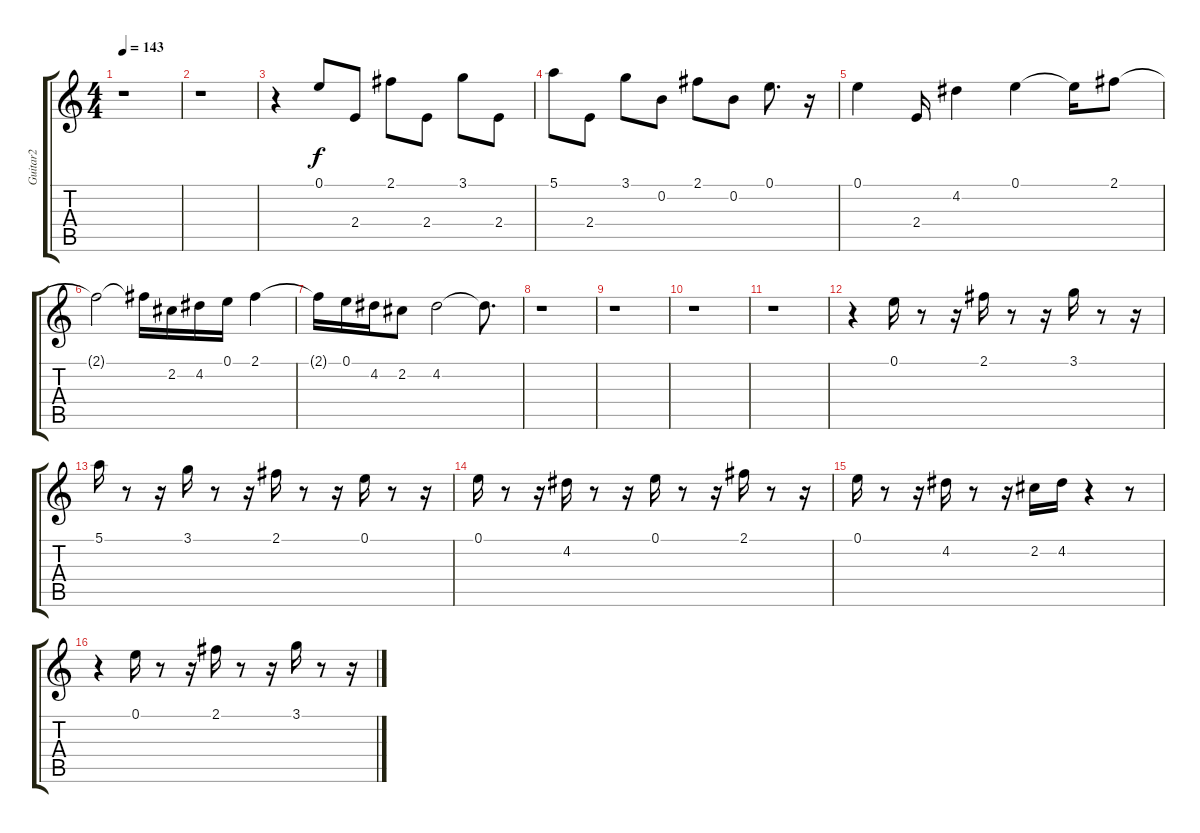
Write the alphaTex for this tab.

\track ("Guitar2" "Guitar2") {instrument distortionguitar}
\staff {score tabs}
\tuning (E4 B3 G3 D3 A2 E2) {hide}
\ts (4 4)
\tempo 143
\clef g2
\ks c
r.1{dy f instrument distortionguitar} |
r.1 |
r.4 0.1.8 2.4.8 2.1.8 2.4.8 3.1.8 2.4.8 |
5.1.8 2.4.8 3.1.8 0.2.8 2.1.8 0.2.8 0.1.8{d} r.16 |
0.1.4 2.4.16 4.2.4 0.1.4 0.1{t}.16 2.1.8 |
2.1{t}.2 2.1{t}.16 2.2.16 4.2.16 0.1.16 2.1.4 |
2.1{t}.16 0.1.16 4.2.16 2.2.8 4.2.2 4.2{t}.8{d} |
r.1 |
r.1 |
r.1 |
r.1 |
r.4 0.1.16 r.8 r.16 2.1.16 r.8 r.16 3.1.16 r.8 r.16 |
5.1.16 r.8 r.16 3.1.16 r.8 r.16 2.1.16 r.8 r.16 0.1.16 r.8 r.16 |
0.1.16 r.8 r.16 4.2.16 r.8 r.16 0.1.16 r.8 r.16 2.1.16 r.8 r.16 |
0.1.16 r.8 r.16 4.2.16 r.8 r.16 2.2.16 4.2.16 r.4 r.8 |
r.4 0.1.16 r.8 r.16 2.1.16 r.8 r.16 3.1.16 r.8 r.16
